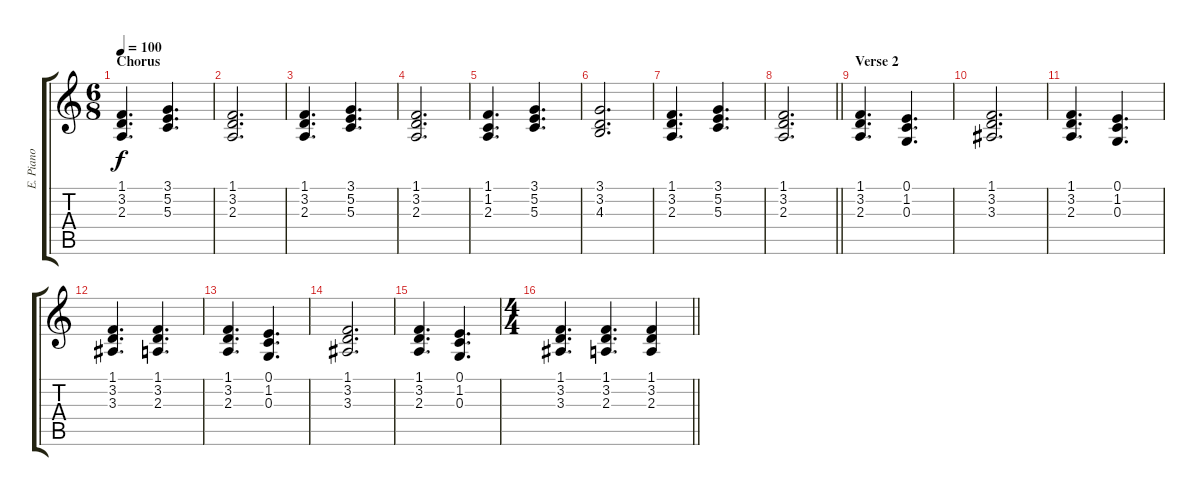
\track ("E. Piano" "E. Piano") {instrument electricpiano1}
\staff {score tabs}
\tuning (E4 B3 G3 D3 A2 E2) {hide}
\ts (6 8)
\section ("" "Chorus")
\tempo 100
\clef g2
\ks c
(1.1 3.2 2.3).4{d dy f} (3.1 5.2 5.3).4{d} |
(1.1 3.2 2.3).2{d} |
(1.1 3.2 2.3).4{d} (3.1 5.2 5.3).4{d} |
(1.1 3.2 2.3).2{d} |
(1.1 1.2 2.3).4{d} (3.1 5.2 5.3).4{d} |
(3.1 3.2 4.3).2{d} |
(1.1 3.2 2.3).4{d} (3.1 5.2 5.3).4{d} |
\barLineRight lightlight
(1.1 3.2 2.3).2{d} |
\section ("" "Verse 2")
(1.1 3.2 2.3).4{d} (0.1 1.2 0.3).4{d} |
(1.1 3.2 3.3).2{d} |
(1.1 3.2 2.3).4{d} (0.1 1.2 0.3).4{d} |
(1.1 3.2 3.3).4{d} (1.1 3.2 2.3).4{d} |
(1.1 3.2 2.3).4{d} (0.1 1.2 0.3).4{d} |
(1.1 3.2 3.3).2{d} |
(1.1 3.2 2.3).4{d} (0.1 1.2 0.3).4{d} |
\ts (4 4)
\barLineRight lightlight
(1.1 3.2 3.3).4{d} (1.1 3.2 2.3).4{d} (1.1 3.2 2.3).4
